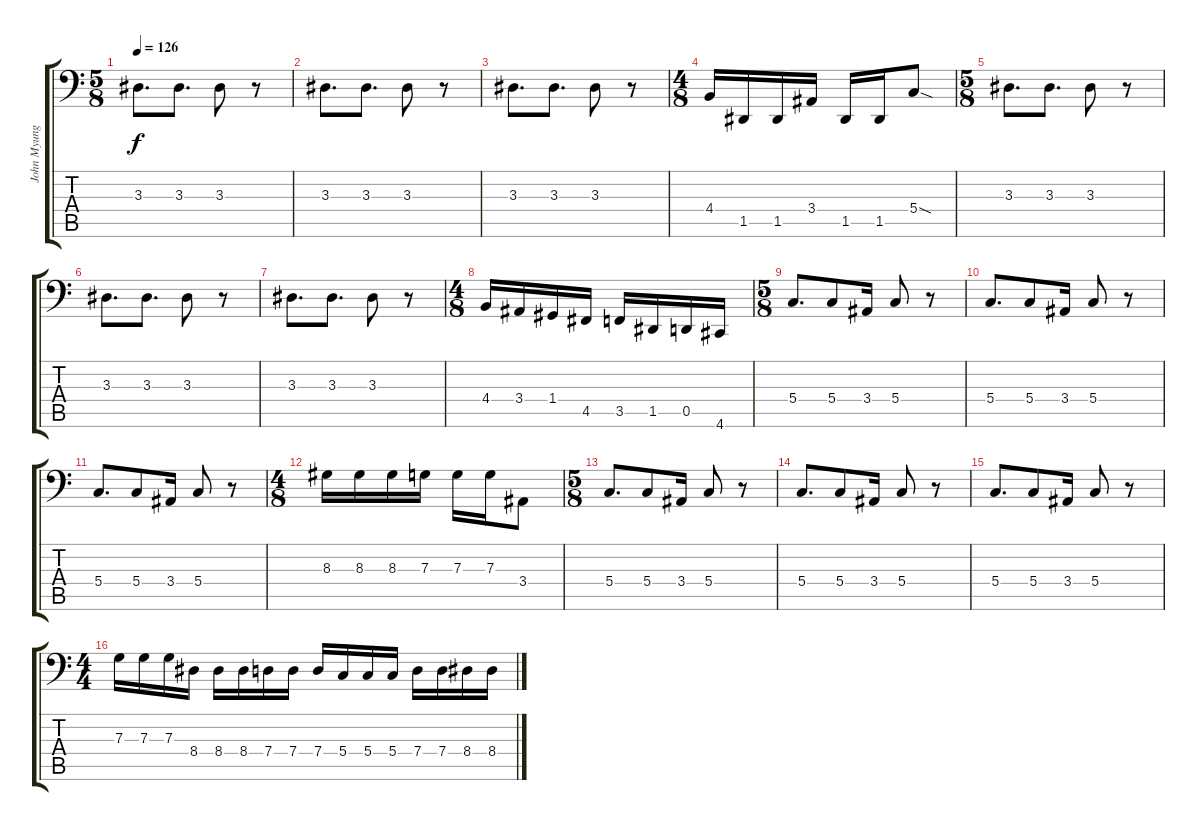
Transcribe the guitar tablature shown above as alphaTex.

\track ("John Myung" "John Myung") {instrument electricbassfinger}
\staff {score tabs}
\tuning (Bb2 F2 C2 G1 D1 A0) {hide}
\ts (5 8)
\tempo 126
\clef f4
\ks c
3.3.8{d dy f} 3.3.8{d} 3.3.8 r.8 |
3.3.8{d} 3.3.8{d} 3.3.8 r.8 |
3.3.8{d} 3.3.8{d} 3.3.8 r.8 |
\ts (4 8)
4.4.16 1.5.16 1.5.16 3.4.16 1.5.16 1.5.16 5.4{sod}.8 |
\ts (5 8)
3.3.8{d} 3.3.8{d} 3.3.8 r.8 |
3.3.8{d} 3.3.8{d} 3.3.8 r.8 |
3.3.8{d} 3.3.8{d} 3.3.8 r.8 |
\ts (4 8)
4.4.16 3.4.16 1.4.16 4.5.16 3.5.16 1.5.16 0.5.16 4.6.16 |
\ts (5 8)
5.4.8{d} 5.4.8 3.4.16 5.4.8 r.8 |
5.4.8{d} 5.4.8 3.4.16 5.4.8 r.8 |
5.4.8{d} 5.4.8 3.4.16 5.4.8 r.8 |
\ts (4 8)
8.3.16 8.3.16 8.3.16 7.3.16 7.3.16 7.3.16 3.4.8 |
\ts (5 8)
5.4.8{d} 5.4.8 3.4.16 5.4.8 r.8 |
5.4.8{d} 5.4.8 3.4.16 5.4.8 r.8 |
5.4.8{d} 5.4.8 3.4.16 5.4.8 r.8 |
\ts (4 4)
7.3.16 7.3.16 7.3.16 8.4.16 8.4.16 8.4.16 7.4.16 7.4.16 7.4.16 5.4.16 5.4.16 5.4.16 7.4.16 7.4.16 8.4.16 8.4.16
